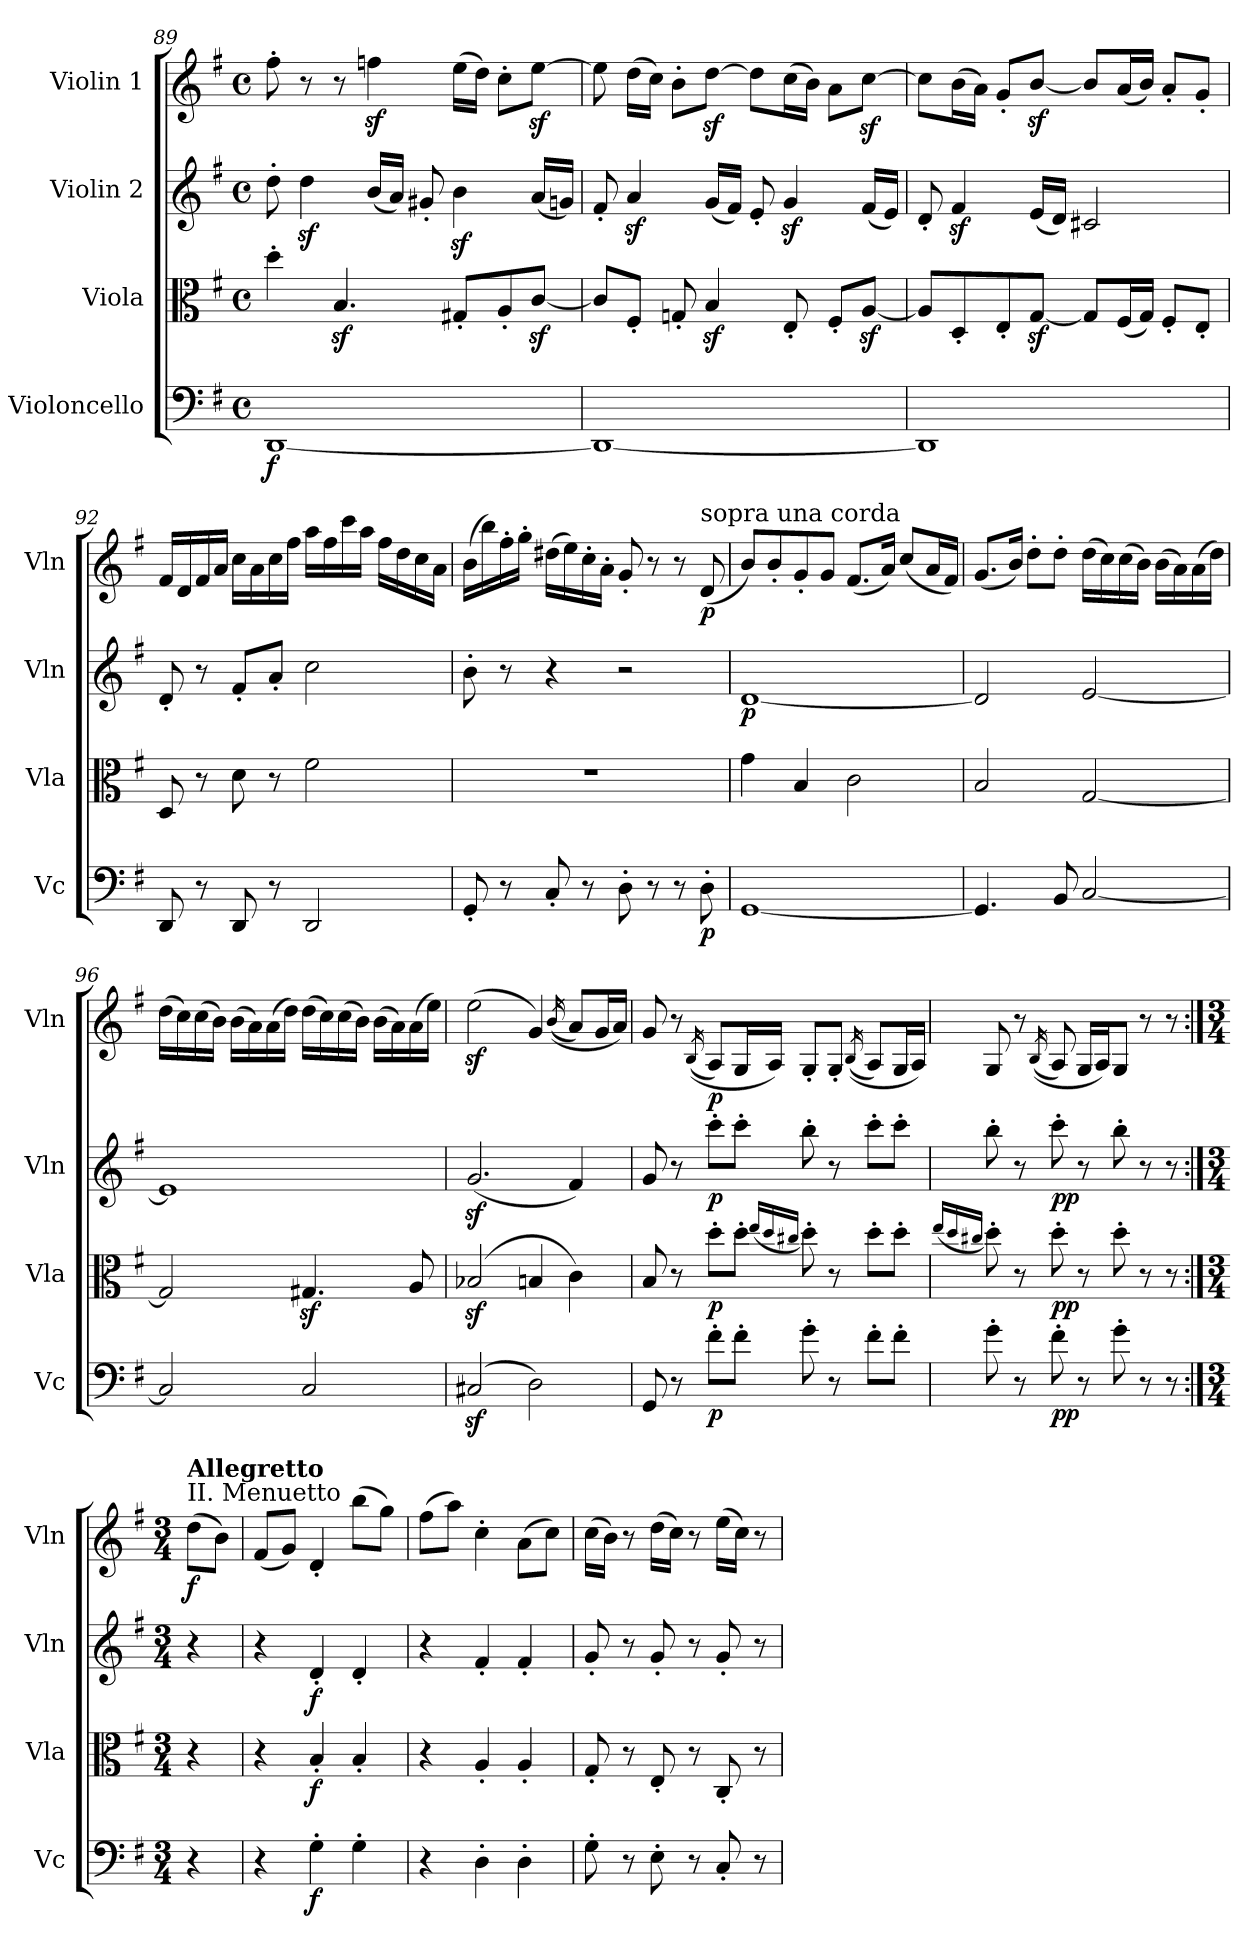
**kern	**dynam	**kern	**dynam	**kern	**dynam	**kern	**dynam
*part4	*part4	*part3	*part3	*part2	*part2	*part1	*part1
*staff4	*staff4	*staff3	*staff3	*staff2	*staff2	*staff1	*staff1
*I"Violoncello	*	*I"Viola	*	*I"Violin 2	*	*I"Violin 1	*
*I'Vc	*	*I'Vla	*	*I'Vln	*	*I'Vln	*
*clefF4	*	*clefC3	*	*clefG2	*	*clefG2	*
*k[f#]	*	*k[f#]	*	*k[f#]	*	*k[f#]	*
*M4/4	*	*M4/4	*	*M4/4	*	*M4/4	*
*met(c)	*	*met(c)	*	*met(c)	*	*met(c)	*
=89	=89	=89	=89	=89	=89	=89	=89
!	!LO:DY:b	!	!	!	!	!	!
[1DD	f	4dd'\	.	8dd'\	.	8ff#'\	.
.	.	.	.	4ddz<\	.	8r	.
.	.	4.Bz</	.	.	.	8r	.
.	.	.	.	(16b/LL	.	4ffnz<\	.
.	.	.	.	16a/JJ)	.	.	.
.	.	.	.	8g#X'/	.	.	.
.	.	8G#X'/L	.	4bz<\	.	(16ee\LL	.
.	.	.	.	.	.	16dd\JJ)	.
.	.	8A'/	.	.	.	8cc'\L	.
.	.	[8cz</J	.	(16a/LL	.	[8eez<\J	.
.	.	.	.	16gn/JJ)	.	.	.
!!LO:PB:g=z
=90	=90	=90	=90	=90	=90	=90	=90
1DD_	.	8c/L]	.	8f#'/	.	8ee\]	.
.	.	8F#'/J	.	4az</	.	(16dd\LL	.
.	.	.	.	.	.	16cc\JJ)	.
.	.	8Gn'/	.	.	.	8b'\L	.
.	.	4Bz</	.	(16g/LL	.	[8ddz<\J	.
.	.	.	.	16f#/JJ)	.	.	.
.	.	.	.	8e'/	.	8dd\L]	.
.	.	8E'/	.	4gz</	.	(16cc\L	.
.	.	.	.	.	.	16b\JJ)	.
.	.	8F#'/L	.	.	.	8a\L	.
.	.	[8Az</J	.	(16f#/LL	.	[8ccz<\J	.
.	.	.	.	16e/JJ)	.	.	.
!!LO:PB:g=z
=91	=91	=91	=91	=91	=91	=91	=91
1DD]	.	8A/L]	.	8d'/	.	8cc\L]	.
.	.	8D'/	.	4f#z</	.	(16b\L	.
.	.	.	.	.	.	16a\JJ)	.
.	.	8E'/	.	.	.	8g'/L	.
.	.	[8Gz</J	.	(16e/LL	.	[8bz</J	.
.	.	.	.	16d/JJ)	.	.	.
.	.	8G/L]	.	2c#X/	.	8b/L]	.
.	.	(16F#/L	.	.	.	(16a/L	.
.	.	16G/JJ)	.	.	.	16b/JJ)	.
.	.	8F#'/L	.	.	.	8a'/L	.
.	.	8E'/J	.	.	.	8g'/J	.
=92	=92	=92	=92	=92	=92	=92	=92
8DD/	.	8D/	.	8d'/	.	16f#/LL	.
.	.	.	.	.	.	16d/	.
8r	.	8r	.	8r	.	16f#/	.
.	.	.	.	.	.	16a/JJ	.
8DD/	.	8d\	.	8f#'/L	.	16cc\LL	.
.	.	.	.	.	.	16a\	.
8r	.	8r	.	8a'/J	.	16cc\	.
.	.	.	.	.	.	16ff#\JJ	.
2DD/	.	2f#\	.	2cc\	.	16aa\LL	.
.	.	.	.	.	.	16ff#\	.
.	.	.	.	.	.	16ccc\	.
.	.	.	.	.	.	16aa\JJ	.
.	.	.	.	.	.	16ff#\LL	.
.	.	.	.	.	.	16dd\	.
.	.	.	.	.	.	16cc\	.
.	.	.	.	.	.	16a\JJ	.
!!LO:LB:g=z
=93	=93	=93	=93	=93	=93	=93	=93
8GG'/	.	1r	.	8b'\	.	(16b\LL	.
.	.	.	.	.	.	16bb\)	.
8r	.	.	.	8r	.	16ff#'\	.
.	.	.	.	.	.	16gg'\JJ	.
8C'/	.	.	.	4r	.	(16dd#X\LL	.
.	.	.	.	.	.	16ee\)	.
8r	.	.	.	.	.	16cc'\	.
.	.	.	.	.	.	16a'\JJ	.
8D'\	.	.	.	2r	.	8g'/	.
8r	.	.	.	.	.	8r	.
8r	.	.	.	.	.	8r	.
!	!	!	!	!	!	!LO:TX:a:t=sopra una corda	!
!	!LO:DY:b	!	!	!	!	!	!LO:DY:b
8D'\	p	.	.	.	.	(8d/	p
!!LO:LB:g=z
=94	=94	=94	=94	=94	=94	=94	=94
!	!	!	!	!	!LO:DY:b	!	!
[1GG	.	4g\	.	[1d	p	8b/L)	.
.	.	.	.	.	.	8b'/	.
.	.	4B/	.	.	.	8g'/	.
.	.	.	.	.	.	8g/J	.
.	.	2c\	.	.	.	(8.f#/L	.
.	.	.	.	.	.	16a/Jk)	.
.	.	.	.	.	.	(8cc/L	.
.	.	.	.	.	.	16a/L	.
.	.	.	.	.	.	16f#/JJ)	.
=95	=95	=95	=95	=95	=95	=95	=95
4.GG/]	.	2B/	.	2d/]	.	(8.g/L	.
.	.	.	.	.	.	16b/Jk)	.
.	.	.	.	.	.	8dd'\L	.
8BB/	.	.	.	.	.	8dd'\J	.
[2C/	.	[2G/	.	[2e/	.	(16dd\LL	.
.	.	.	.	.	.	16cc\)	.
.	.	.	.	.	.	(16cc\	.
.	.	.	.	.	.	16b\JJ)	.
.	.	.	.	.	.	(16b\LL	.
.	.	.	.	.	.	16a\)	.
.	.	.	.	.	.	(16a\	.
.	.	.	.	.	.	16dd\JJ)	.
!!LO:LB:g=z
=96	=96	=96	=96	=96	=96	=96	=96
2C/]	.	2G/]	.	1e]	.	(16dd\LL	.
.	.	.	.	.	.	16cc\)	.
.	.	.	.	.	.	(16cc\	.
.	.	.	.	.	.	16b\JJ)	.
.	.	.	.	.	.	(16b\LL	.
.	.	.	.	.	.	16a\)	.
.	.	.	.	.	.	(16a\	.
.	.	.	.	.	.	16dd\JJ)	.
2C/	.	4.G#Xz</	.	.	.	(16dd\LL	.
.	.	.	.	.	.	16cc\)	.
.	.	.	.	.	.	(16cc\	.
.	.	.	.	.	.	16b\JJ)	.
.	.	.	.	.	.	(16b\LL	.
.	.	.	.	.	.	16a\)	.
.	.	8A/	.	.	.	(16a\	.
.	.	.	.	.	.	16ee\JJ)	.
!!LO:PB:g=z
=97	=97	=97	=97	=97	=97	=97	=97
(2C#Xz</	.	(2B-Xz</	.	(2.gz</	.	(2eez<\	.
2D\)	.	4Bn/	.	.	.	4g/)	.
.	.	.	.	.	.	((16qb/	.
.	.	4c\)	.	4f#/)	.	8a/L)	.
.	.	.	.	.	.	16g/L	.
.	.	.	.	.	.	16a/JJ)	.
=98	=98	=98	=98	=98	=98	=98	=98
8GG/	.	8B/	.	8g/	.	8g/	.
8r	.	8r	.	8r	.	8r	.
.	.	.	.	.	.	((16qB/	.
!	!LO:DY:b	!	!LO:DY:b	!	!LO:DY:b	!	!LO:DY:b
8f#'\L	p	8dd'\L	p	8ccc'\L	p	8A/L)	p
8f#'\J	.	8dd'\J	.	8ccc'\J	.	16G/L	.
.	.	.	.	.	.	16A/JJ)	.
.	.	(16qee/LL	.	.	.	.	.
.	.	16qdd/	.	.	.	.	.
.	.	16qcc#X/JJ	.	.	.	.	.
8g'\	.	8dd'\)	.	8bb'\	.	8G'/L	.
8r	.	8r	.	8r	.	8G'/J	.
.	.	.	.	.	.	((16qB/	.
8f#'\L	.	8dd'\L	.	8ccc'\L	.	8A/L)	.
8f#'\J	.	8dd'\J	.	8ccc'\J	.	16G/L	.
.	.	.	.	.	.	16A/JJ)	.
=98X2	=98X2	=98X2	=98X2	=98X2	=98X2	=98X2	=98X2
.	.	(16qee/LL	.	.	.	.	.
.	.	16qdd/	.	.	.	.	.
.	.	16qcc#X/JJ	.	.	.	.	.
8g'\	.	8dd'\)	.	8bb'\	.	8G/	.
8r	.	8r	.	8r	.	8r	.
.	.	.	.	.	.	((16qB/	.
!	!LO:DY:b	!	!LO:DY:b	!	!LO:DY:b	!	!
8f#'\	pp	8dd'\	pp	8ccc'\	pp	8A/)	.
8r	.	8r	.	8r	.	16G/LL	.
.	.	.	.	.	.	16A/J)	.
8g'\	.	8dd'\	.	8bb'\	.	8G/J	.
8r	.	8r	.	8r	.	8r	.
8r	.	8r	.	8r	.	8r	.
!!LO:PB:g=z
=:|!	=:|!	=:|!	=:|!	=:|!	=:|!	=:|!	=:|!
*M3/4	*	*M3/4	*	*M3/4	*	*M3/4	*
!	!	!	!	!	!	!LO:TX:a:t=II. Menuetto	!
!	!	!	!	!	!	!LO:TX:a:B:t=Allegretto	!
!	!	!	!	!	!	!	!LO:DY:b
4r	.	4r	.	4r	.	(8dd\L	f
.	.	.	.	.	.	8b\J)	.
=1	=1	=1	=1	=1	=1	=1	=1
4r	.	4r	.	4r	.	(8f#/L	.
.	.	.	.	.	.	8g/J)	.
!	!LO:DY:b	!	!LO:DY:b	!	!LO:DY:b	!	!
4G'\	f	4B'/	f	4d'/	f	4d'/	.
4G'\	.	4B'/	.	4d'/	.	(8bb\L	.
.	.	.	.	.	.	8gg\J)	.
=2	=2	=2	=2	=2	=2	=2	=2
4r	.	4r	.	4r	.	(8ff#\L	.
.	.	.	.	.	.	8aa\J)	.
4D'\	.	4A'/	.	4f#'/	.	4cc'\	.
4D'\	.	4A'/	.	4f#'/	.	(8a\L	.
.	.	.	.	.	.	8cc\J)	.
=3	=3	=3	=3	=3	=3	=3	=3
8G'\	.	8G'/	.	8g'/	.	(16cc\LL	.
.	.	.	.	.	.	16b\JJ)	.
8r	.	8r	.	8r	.	8r	.
8E'\	.	8E'/	.	8g'/	.	(16dd\LL	.
.	.	.	.	.	.	16cc\JJ)	.
8r	.	8r	.	8r	.	8r	.
8C'/	.	8C'/	.	8g'/	.	(16ee\LL	.
.	.	.	.	.	.	16cc\JJ)	.
8r	.	8r	.	8r	.	8r	.
=	=	=	=	=	=	=	=
*-	*-	*-	*-	*-	*-	*-	*-
